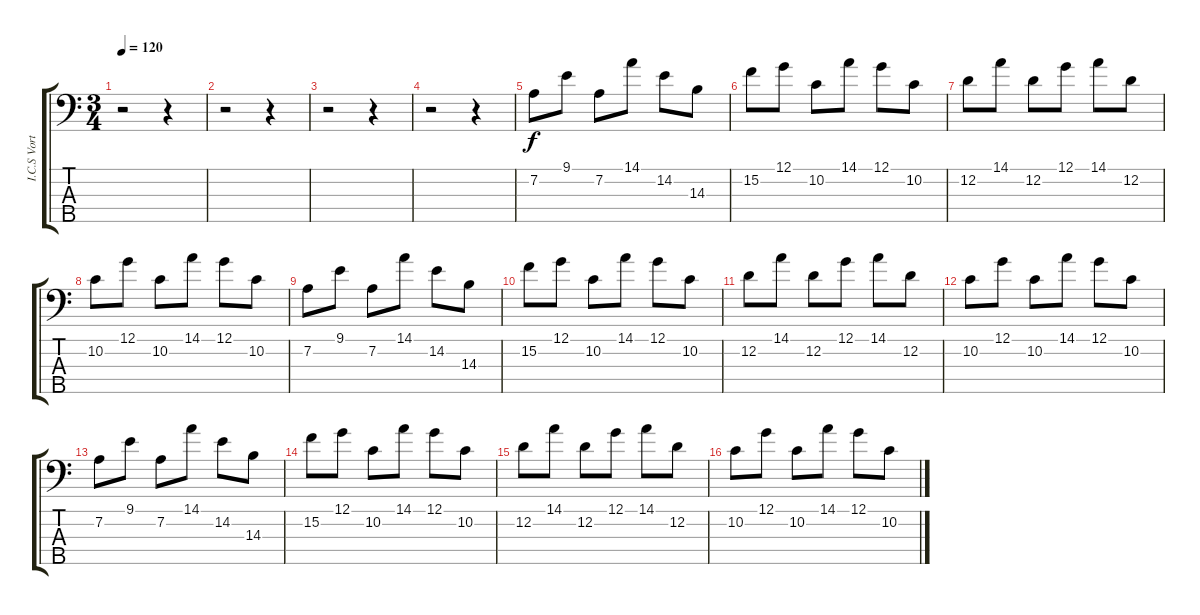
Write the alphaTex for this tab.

\track ("I.C.S Vortex" "I.C.S Vort") {instrument electricbassfinger}
\staff {score tabs}
\tuning (G2 D2 A1 E1 B0) {hide}
\ts (3 4)
\tempo 120
\clef f4
\ks c
r.2{dy f instrument electricbassfinger} r.4 |
r.2 r.4 |
r.2 r.4 |
r.2 r.4 |
7.2.8 9.1.8 7.2.8 14.1.8 14.2.8 14.3.8 |
15.2.8 12.1.8 10.2.8 14.1.8 12.1.8 10.2.8 |
12.2.8 14.1.8 12.2.8 12.1.8 14.1.8 12.2.8 |
10.2.8 12.1.8 10.2.8 14.1.8 12.1.8 10.2.8 |
7.2.8 9.1.8 7.2.8 14.1.8 14.2.8 14.3.8 |
15.2.8 12.1.8 10.2.8 14.1.8 12.1.8 10.2.8 |
12.2.8 14.1.8 12.2.8 12.1.8 14.1.8 12.2.8 |
10.2.8 12.1.8 10.2.8 14.1.8 12.1.8 10.2.8 |
7.2.8 9.1.8 7.2.8 14.1.8 14.2.8 14.3.8 |
15.2.8 12.1.8 10.2.8 14.1.8 12.1.8 10.2.8 |
12.2.8 14.1.8 12.2.8 12.1.8 14.1.8 12.2.8 |
10.2.8 12.1.8 10.2.8 14.1.8 12.1.8 10.2.8
